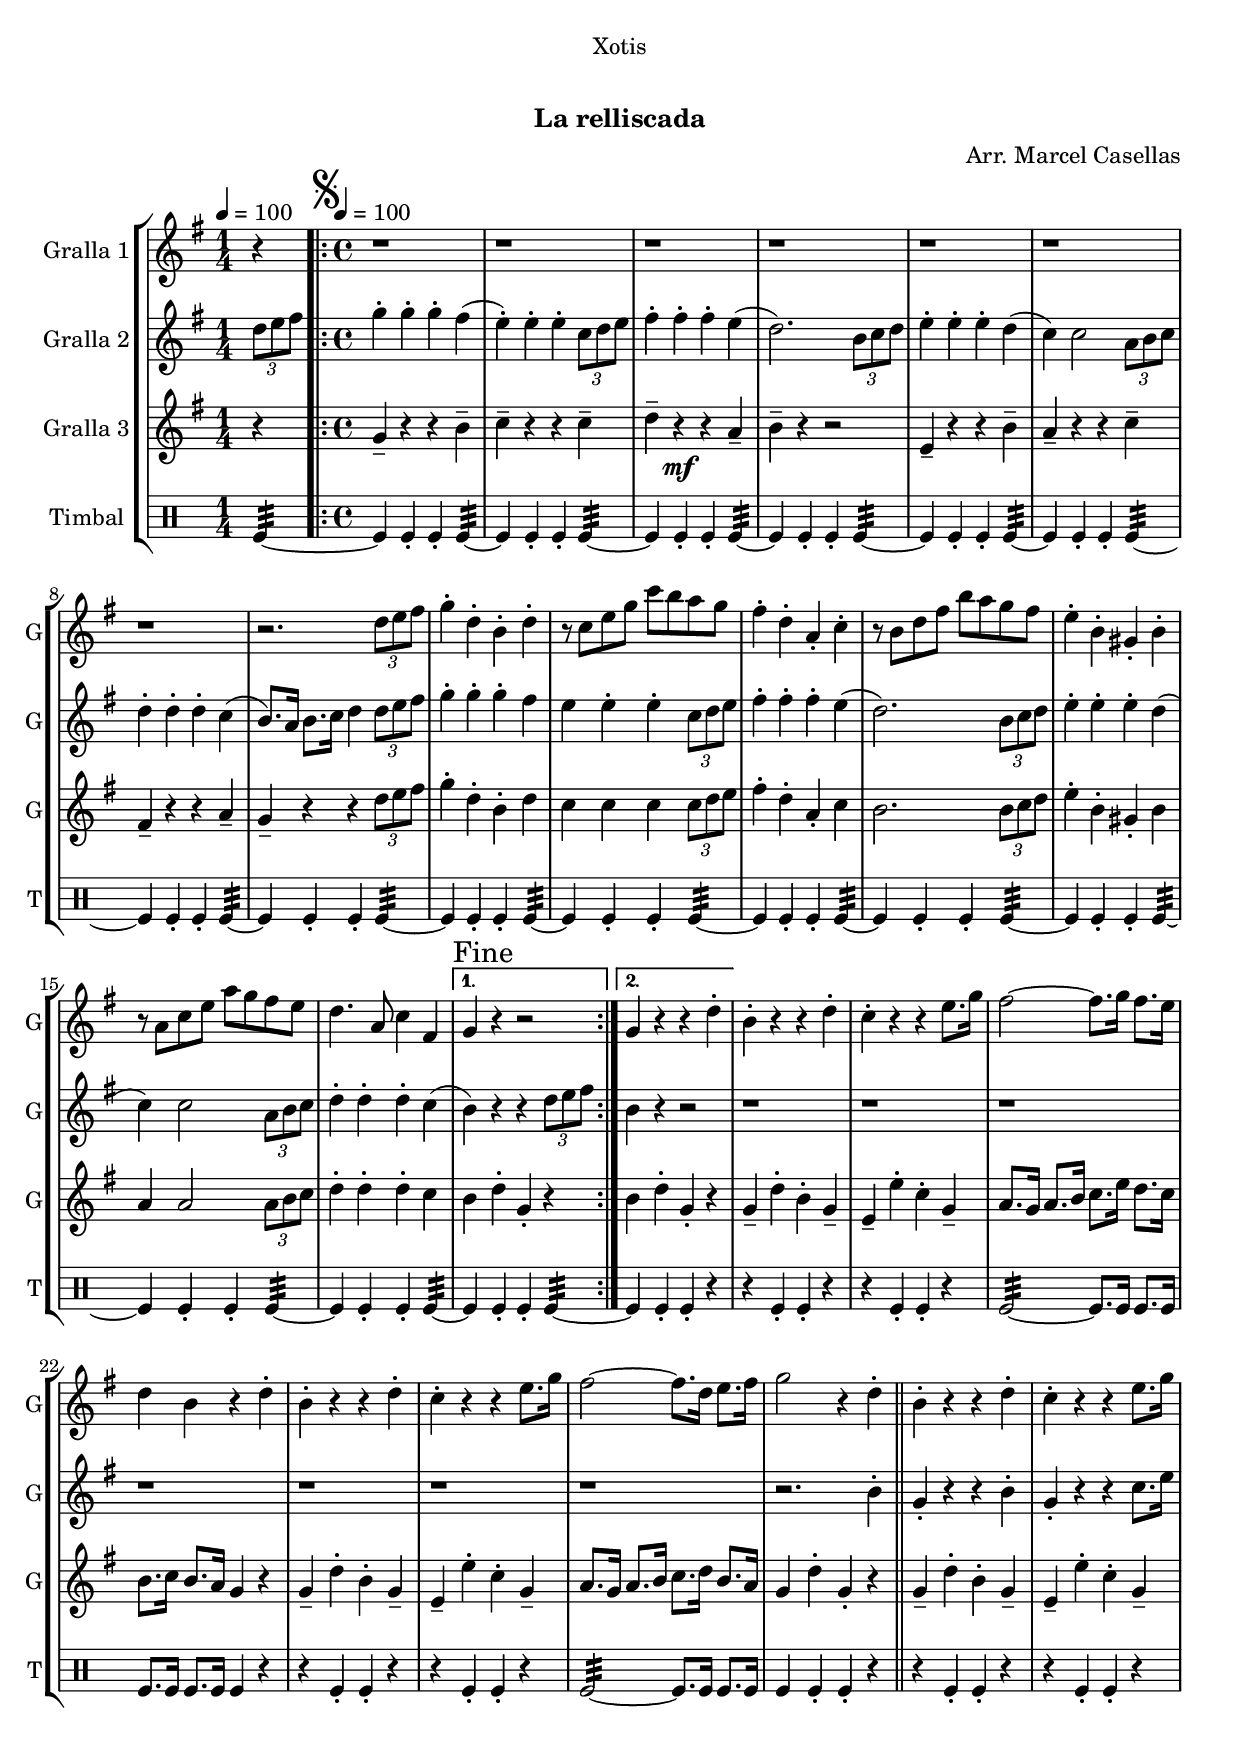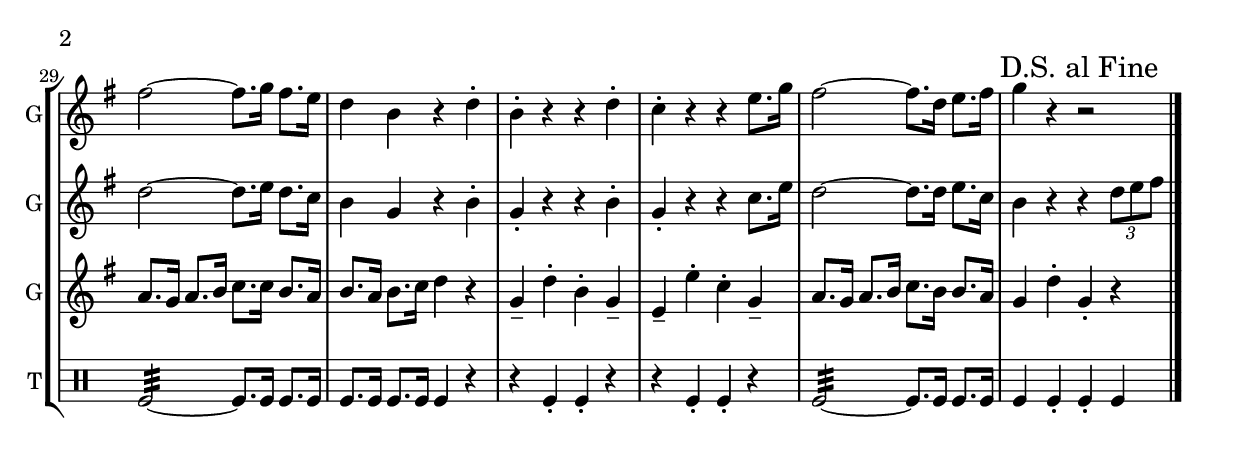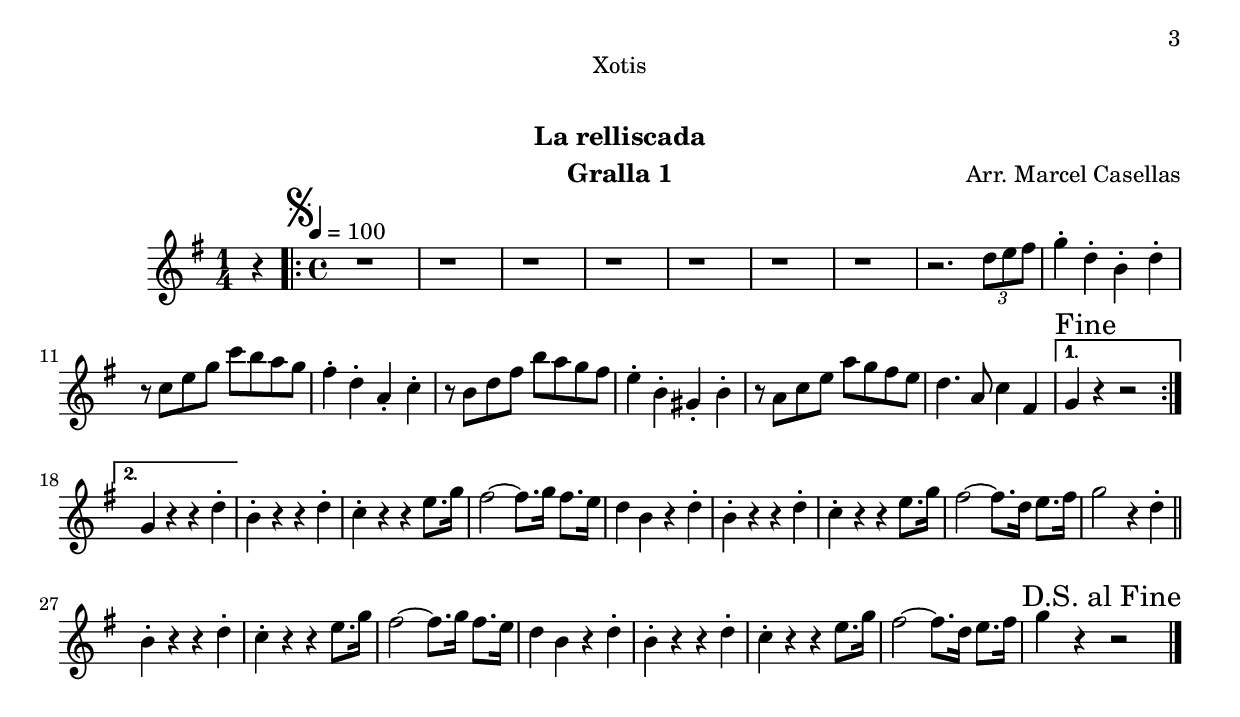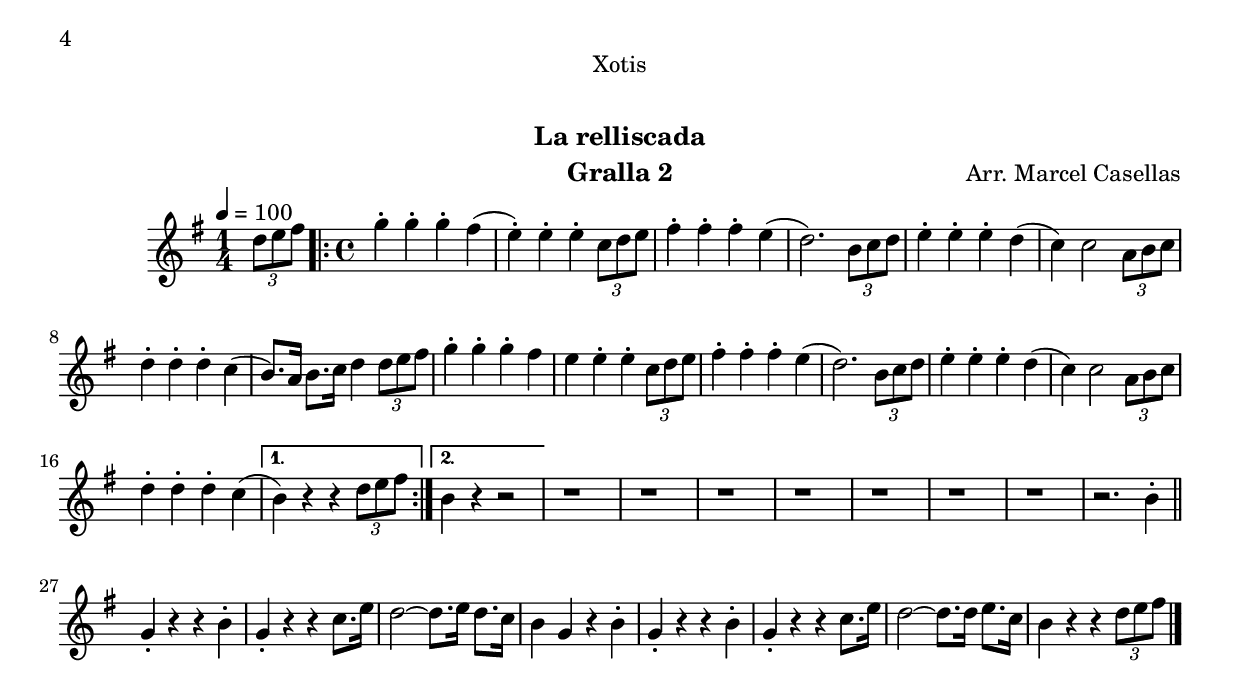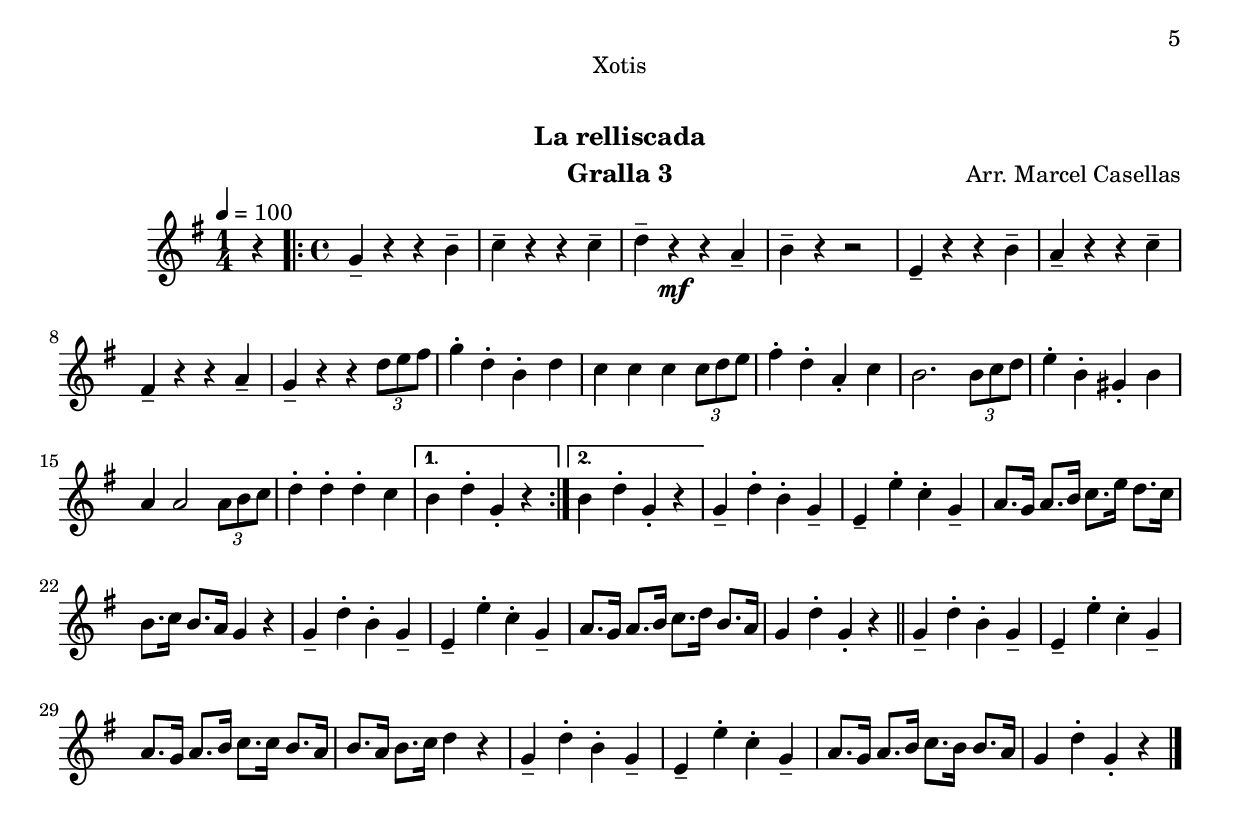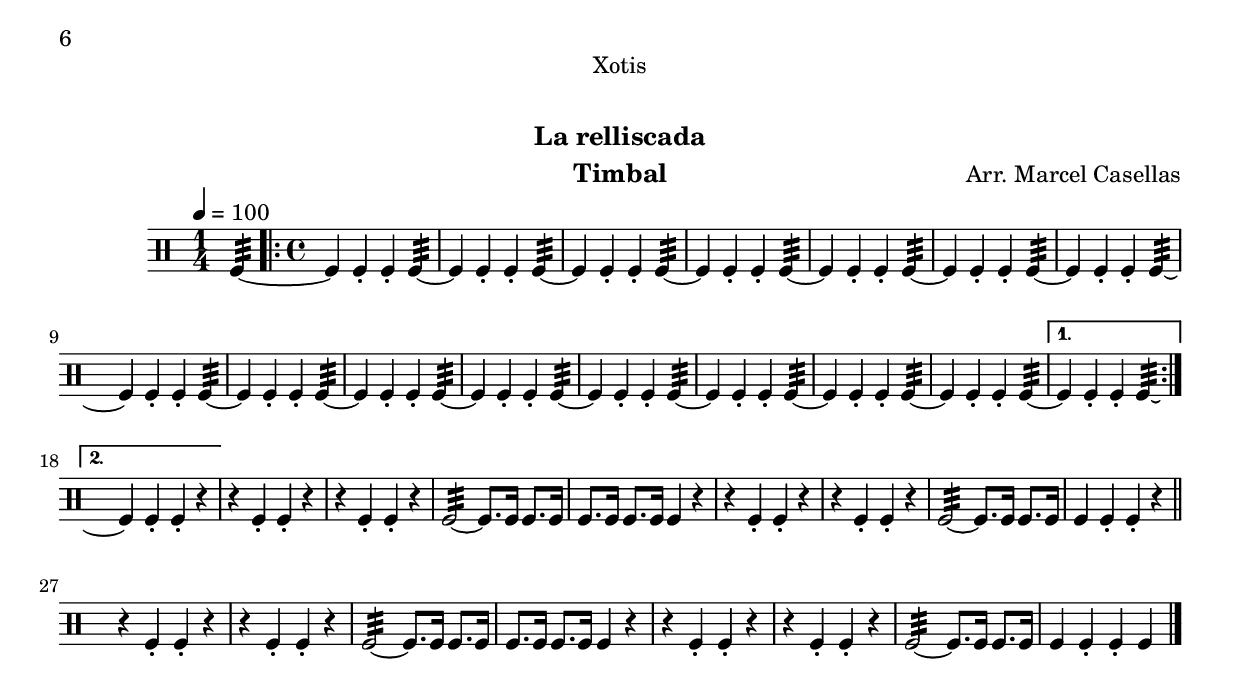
\version "2.22.1"

\header {
  dedication="Xotis"
  title="  "
  subtitle="La relliscada"
  subsubtitle=""
  poet=""
  meter=""
  piece=""
  composer="Arr. Marcel Casellas"
  arranger=""
  opus=""
  instrument=""
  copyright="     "
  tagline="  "
}

liniaroAa =
\relative d''
{
  \clef treble
  \key g \major
  \time 1/4
  r4 \tempo 4 = 100  |
  \time 4/4   \repeat volta 2 { \mark \markup {\musicglyph #"scripts.segno"} r1  |
  r1  |
  r1  |
  %05
  r1  |
  r1  |
  r1  |
  r1  |
  r2. \times 2/3 { d8 e fis }  |
  %10
  g4-. d-. b-. d-.  |
  r8 c e g c b a g  |
  fis4-. d-. a-. c-.  |
  r8 b d fis b a g fis  |
  e4-. b-. gis-. b-.  |
  %15
  r8 a c e a g fis e  |
  d4. a8 c4 fis, }
  \alternative { { \mark "Fine" g4 r r2 }
  { g4 r r d'-. } }
  b4-. r r d-.  |
  %20
  c4-. r r e8. g16  |
  fis2 ~ fis8. g16 fis8. e16  |
  d4 b r d-.  |
  b4-. r r d-.  |
  c4-. r r e8. g16  |
  %25
  fis2 ~ fis8. d16 e8. fis16  |
  g2 r4 d-.  \bar "||"
  b4-. r r d-.  |
  c4-. r r e8. g16  |
  fis2 ~ fis8. g16 fis8. e16  |
  %30
  d4 b r d-.  |
  b4-. r r d-.  |
  c4-. r r e8. g16  |
  fis2 ~ fis8. d16 e8. fis16  |
  \mark "D.S. al Fine" g4 r r2  \bar "|."
}

liniaroAb =
\relative d''
{
  \tempo 4 = 100
  \clef treble
  \key g \major
  \time 1/4
  \times 2/3 { d8 e fis }  |
  \time 4/4   \repeat volta 2 { g4-. g-. g-. fis (  |
  e4-. ) e-. e-. \times 2/3 { c8 d e }  |
  fis4-. fis-. fis-. e (  |
  %05
  d2. ) \times 2/3 { b8 c d }  |
  e4-. e-. e-. d (  |
  c4 ) c2 \times 2/3 { a8 b c }  |
  d4-. d-. d-. c (  |
  b8. ) a16 b8. c16 d4 \times 2/3 { d8 e fis }  |
  %10
  g4-. g-. g-. fis   |
  e4  e-. e-. \times 2/3 { c8 d e }   |
  fis4-. fis-. fis-. e (  |
  d2. ) \times 2/3 { b8 c d }  |
  e4-. e-. e-. d (  |
  %15
  c4 ) c2 \times 2/3 { a8 b c }  |
  d4-. d-. d-. c ( }
  \alternative { { b4 ) r r \times 2/3 { d8 e fis } }
  { b,4 r r2  } }
  r1  |
  %20
  r1  |
  r1  |
  r1  |
  r1  |
  r1  |
  %25
  r1  |
  r2. b4-.  \bar "||"
  g4-. r r b-.  |
  g4-. r r c8. e16  |
  d2 ~ d8. e16 d8. c16  |
  %30
  b4 g r b-.  |
  g4-. r r b-.  |
  g4-. r r c8. e16  |
  d2 ~ d8. d16 e8. c16  |
  b4 r r \times 2/3 { d8 e fis }  \bar "|."
}

liniaroAc =
\relative g'
{
  \tempo 4 = 100
  \clef treble
  \key g \major
  \time 1/4
  r4  |
  \time 4/4   \repeat volta 2 { g4-- r r b--  |
  c4-- r r c--  |
  d4-- r \mf r a--  |
  %05
  b4-- r r2  |
  e,4-- r r b'--  |
  a4-- r r c--  |
  fis,4-- r r a--  |
  g4-- r r \times 2/3 { d'8 e fis }  |
  %10
  g4-. d-. b-. d  |
  c4 c c \times 2/3 { c8 d e }  |
  fis4-. d-. a-. c   |
  b2. \times 2/3 { b8 c d }  |
  e4-. b-. gis-. b   |
  %15
  a4 a2 \times 2/3 { a8 b c }  |
  d4-. d-. d-. c  }
  \alternative { { b4 d-. g,-. r }
  { b4 d-. g,-. r } }
  g4-- d'-. b-. g--  |
  %20
  e4-- e'-. c-. g--  |
  a8. g16 a8. b16 c8. e16 d8. c16  |
  b8. c16 b8. a16 g4 r  |
  g4-- d'-. b-. g--  |
  e4-- e'-. c-. g--  |
  %25
  a8. g16 a8. b16 c8. d16 b8. a16  |
  g4 d'-. g,-. r  \bar "||"
  g4-- d'-. b-. g--  |
  e4-- e'-. c-. g--  |
  a8. g16 a8. b16 c8. c16 b8. a16  |
  %30
  b8. a16 b8. c16 d4 r  |
  g,4-- d'-. b-. g--  |
  e4-- e'-. c-. g--  |
  a8. g16 a8. b16 c8. b16 b8. a16  |
  g4 d'-. g,-. r  \bar "|."
}

liniaroAd =
\drummode
{
  \tempo 4 = 100
  \time 1/4
  tomfl4:32 ~  |
  \time 4/4   \repeat volta 2 { tomfl4 tomfl-. tomfl-. tomfl:32 ~  |
  tomfl4 tomfl-. tomfl-. tomfl:32 ~  |
  tomfl4 tomfl-. tomfl-. tomfl:32 ~  |
  %05
  tomfl4 tomfl-. tomfl-. tomfl:32 ~  |
  tomfl4 tomfl-. tomfl-. tomfl:32 ~  |
  tomfl4 tomfl-. tomfl-. tomfl:32 ~  |
  tomfl4 tomfl-. tomfl-. tomfl:32 ~  |
  tomfl4 tomfl-. tomfl-. tomfl:32 ~  |
  %10
  tomfl4 tomfl-. tomfl-. tomfl:32 ~  |
  tomfl4 tomfl-. tomfl-. tomfl:32 ~  |
  tomfl4 tomfl-. tomfl-. tomfl:32 ~  |
  tomfl4 tomfl-. tomfl-. tomfl:32 ~  |
  tomfl4 tomfl-. tomfl-. tomfl:32 ~  |
  %15
  tomfl4 tomfl-. tomfl-. tomfl:32 ~  |
  tomfl4 tomfl-. tomfl-. tomfl:32 ~ }
  \alternative { { tomfl4 tomfl-. tomfl-. tomfl:32 ~ }
  { tomfl4 tomfl-. tomfl-. r } }
  r4 tomfl-. tomfl-. r  |
  %20
  r4 tomfl-. tomfl-. r  |
  tomfl2:32 ~ tomfl8. tomfl16 tomfl8. tomfl16  |
  tomfl8. tomfl16 tomfl8. tomfl16 tomfl4 r  |
  r4 tomfl-. tomfl-. r  |
  r4 tomfl-. tomfl-. r  |
  %25
  tomfl2:32 ~ tomfl8. tomfl16 tomfl8. tomfl16  |
  tomfl4 tomfl-. tomfl-. r  \bar "||"
  r4 tomfl-. tomfl-. r  |
  r4 tomfl-. tomfl-. r  |
  tomfl2:32 ~ tomfl8. tomfl16 tomfl8. tomfl16  |
  %30
  tomfl8. tomfl16 tomfl8. tomfl16 tomfl4 r  |
  r4 tomfl-. tomfl-. r  |
  r4 tomfl-. tomfl-. r  |
  tomfl2:32 ~ tomfl8. tomfl16 tomfl8. tomfl16  |
  tomfl4 tomfl-. tomfl-. tomfl  \bar "|."
}

\bookpart {
  \score {
    \new StaffGroup {
      \override Score.RehearsalMark #'self-alignment-X = #LEFT
      <<
        \new Staff \with {instrumentName = #"Gralla 1" shortInstrumentName = #"G"} \liniaroAa
        \new Staff \with {instrumentName = #"Gralla 2" shortInstrumentName = #"G"} \liniaroAb
        \new Staff \with {instrumentName = #"Gralla 3" shortInstrumentName = #"G"} \liniaroAc
        \new DrumStaff \with {instrumentName = #"Timbal" shortInstrumentName = #"T"} \liniaroAd
      >>
    }
    \layout {}
  }
  \score { \unfoldRepeats
    \new StaffGroup {
      \override Score.RehearsalMark #'self-alignment-X = #LEFT
      <<
        \new Staff \with {instrumentName = #"Gralla 1" shortInstrumentName = #"G"} \liniaroAa
        \new Staff \with {instrumentName = #"Gralla 2" shortInstrumentName = #"G"} \liniaroAb
        \new Staff \with {instrumentName = #"Gralla 3" shortInstrumentName = #"G"} \liniaroAc
        \new DrumStaff \with {instrumentName = #"Timbal" shortInstrumentName = #"T"} \liniaroAd
      >>
    }
    \midi {
      \set Staff.midiInstrument = "oboe"
      \set DrumStaff.midiInstrument = "drums"
    }
  }
}

\bookpart {
  \header {instrument="Gralla 1"}
  \score {
    \new StaffGroup {
      \override Score.RehearsalMark #'self-alignment-X = #LEFT
      <<
        \new Staff \liniaroAa
      >>
    }
    \layout {}
  }
  \score { \unfoldRepeats
    \new StaffGroup {
      \override Score.RehearsalMark #'self-alignment-X = #LEFT
      <<
        \new Staff \liniaroAa
      >>
    }
    \midi {
      \set Staff.midiInstrument = "oboe"
      \set DrumStaff.midiInstrument = "drums"
    }
  }
}

\bookpart {
  \header {instrument="Gralla 2"}
  \score {
    \new StaffGroup {
      \override Score.RehearsalMark #'self-alignment-X = #LEFT
      <<
        \new Staff \liniaroAb
      >>
    }
    \layout {}
  }
  \score { \unfoldRepeats
    \new StaffGroup {
      \override Score.RehearsalMark #'self-alignment-X = #LEFT
      <<
        \new Staff \liniaroAb
      >>
    }
    \midi {
      \set Staff.midiInstrument = "oboe"
      \set DrumStaff.midiInstrument = "drums"
    }
  }
}

\bookpart {
  \header {instrument="Gralla 3"}
  \score {
    \new StaffGroup {
      \override Score.RehearsalMark #'self-alignment-X = #LEFT
      <<
        \new Staff \liniaroAc
      >>
    }
    \layout {}
  }
  \score { \unfoldRepeats
    \new StaffGroup {
      \override Score.RehearsalMark #'self-alignment-X = #LEFT
      <<
        \new Staff \liniaroAc
      >>
    }
    \midi {
      \set Staff.midiInstrument = "oboe"
      \set DrumStaff.midiInstrument = "drums"
    }
  }
}

\bookpart {
  \header {instrument="Timbal"}
  \score {
    \new StaffGroup {
      \override Score.RehearsalMark #'self-alignment-X = #LEFT
      <<
        \new DrumStaff \liniaroAd
      >>
    }
    \layout {}
  }
  \score { \unfoldRepeats
    \new StaffGroup {
      \override Score.RehearsalMark #'self-alignment-X = #LEFT
      <<
        \new DrumStaff \liniaroAd
      >>
    }
    \midi {
      \set Staff.midiInstrument = "oboe"
      \set DrumStaff.midiInstrument = "drums"
    }
  }
}

